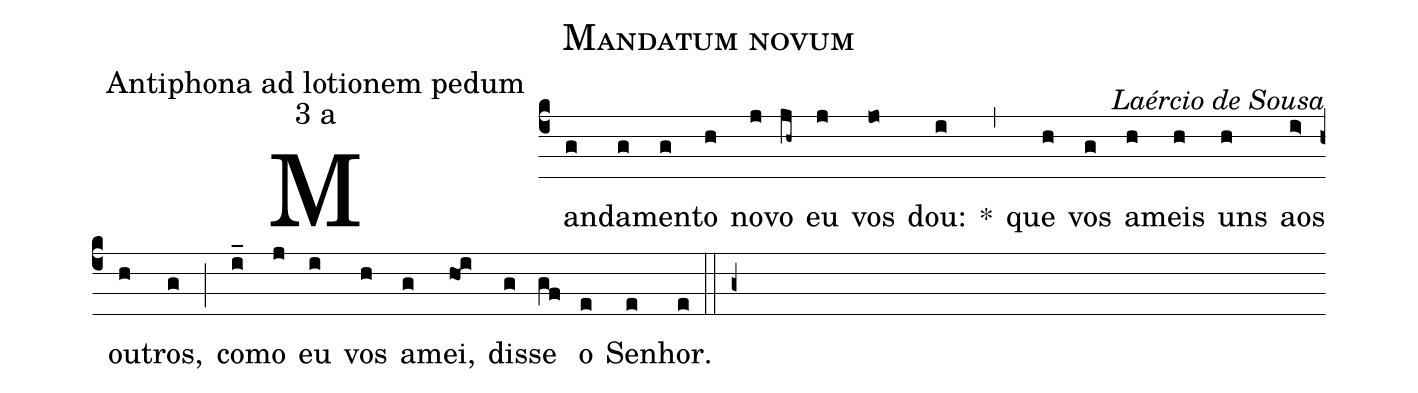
name: Mandatum novum;
office-part: Antiphona ad lotionem pedum;
mode: 3;
mode-differentia: a;
commentary: Laércio de Sousa;
%%
(c4)

Man(g)da(g)men(g)to(h) no(j)vo(jh~) eu(j) vos(jo) dou:(i) *(,) que(h) vos(g) a(h)meis(h) uns(h) aos(i>) ou(h)tros,(g) (;) co(i_)mo(j) eu(i) vos(h) a(g)mei,(ho!i) dis(g)se(gf) o(e) Se(e)nhor.(e)

(::)

(g+)
